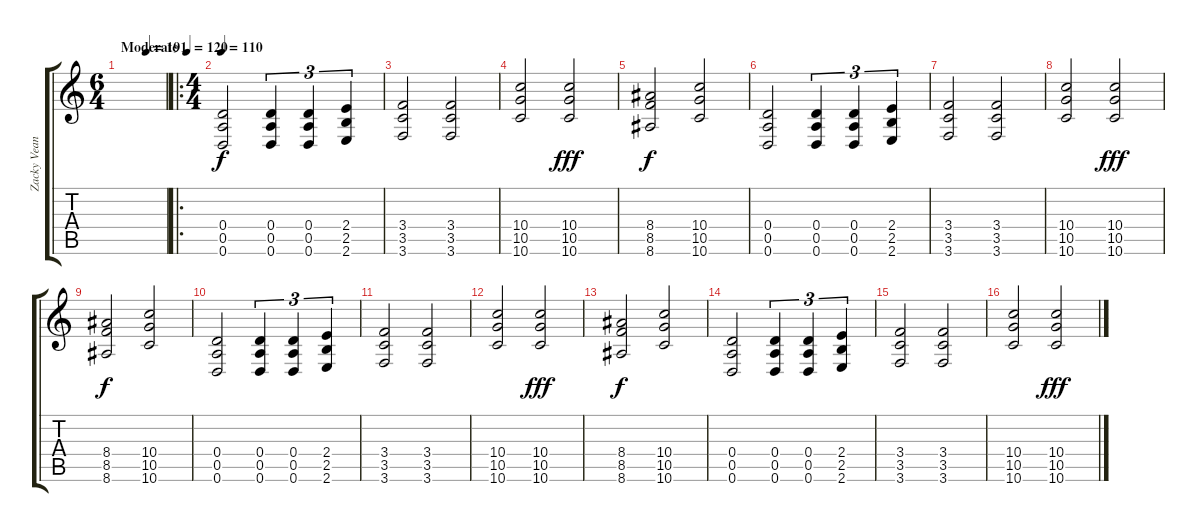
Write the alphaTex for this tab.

\track ("Zacky Veangence" "Zacky Vean") {instrument distortionguitar}
\staff {score tabs}
\tuning (E4 B3 G3 D3 A2 D2) {hide}
\ts (6 4)
\tempo (120 "Moderate")
\tempo 137
\tempo (191 0.5833333333333334)
\tempo (120 "Moderate")
\clef g2
\ks c
|
\ro
\ts (4 4)
\tempo 110
(0.4 0.5 0.6).2 (0.4 0.5 0.6).4{tu (3 2)} (0.4 0.5 0.6).4{tu (3 2)} (2.4 2.5 2.6).4{tu (3 2)} |
(3.4 3.5 3.6).2 (3.4 3.5 3.6).2 |
(10.4 10.5 10.6).2 (10.4 10.5 10.6).2{dy fff} |
(8.4 8.5 8.6).2{dy f} (10.4 10.5 10.6).2 |
(0.4 0.5 0.6).2 (0.4 0.5 0.6).4{tu (3 2)} (0.4 0.5 0.6).4{tu (3 2)} (2.4 2.5 2.6).4{tu (3 2)} |
(3.4 3.5 3.6).2 (3.4 3.5 3.6).2 |
(10.4 10.5 10.6).2 (10.4 10.5 10.6).2{dy fff} |
(8.4 8.5 8.6).2{dy f} (10.4 10.5 10.6).2 |
(0.4 0.5 0.6).2 (0.4 0.5 0.6).4{tu (3 2)} (0.4 0.5 0.6).4{tu (3 2)} (2.4 2.5 2.6).4{tu (3 2)} |
(3.4 3.5 3.6).2 (3.4 3.5 3.6).2 |
(10.4 10.5 10.6).2 (10.4 10.5 10.6).2{dy fff} |
(8.4 8.5 8.6).2{dy f} (10.4 10.5 10.6).2 |
(0.4 0.5 0.6).2 (0.4 0.5 0.6).4{tu (3 2)} (0.4 0.5 0.6).4{tu (3 2)} (2.4 2.5 2.6).4{tu (3 2)} |
(3.4 3.5 3.6).2 (3.4 3.5 3.6).2 |
(10.4 10.5 10.6).2 (10.4 10.5 10.6).2{dy fff}
